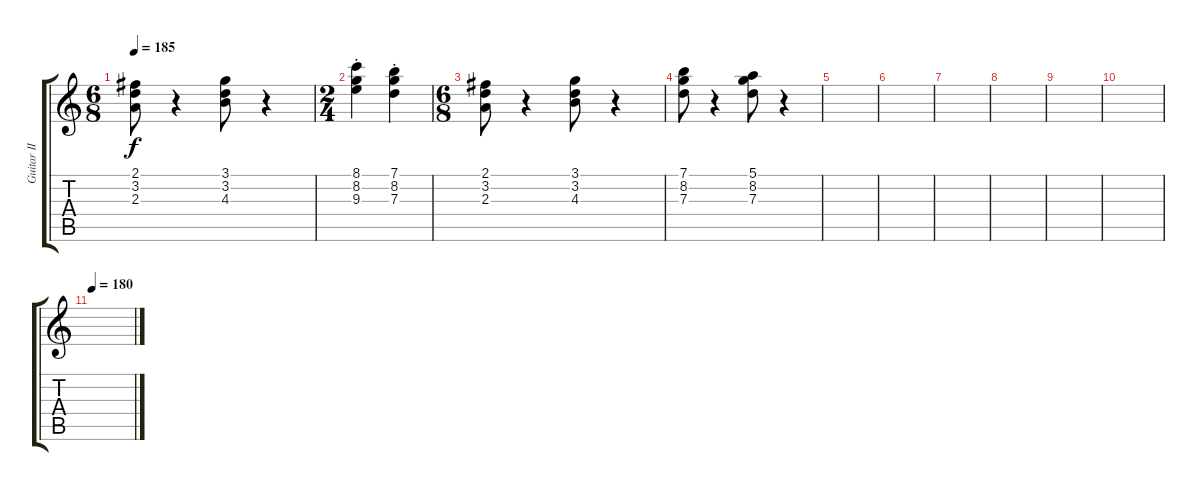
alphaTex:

\track ("Guitar II [Paul]" "Guitar II ") {instrument distortionguitar}
\staff {score tabs}
\tuning (E4 B3 G3 D3 A2 E2) {hide}
\ts (6 8)
\tempo 185
\clef g2
\ks c
(2.1 3.2 2.3).8{dy f} r.4 (3.1 3.2 4.3).8 r.4 |
\ts (2 4)
(8.1{st} 8.2{st} 9.3{st}).4 (7.1{st} 8.2{st} 7.3{st}).4 |
\ts (6 8)
(2.1 3.2 2.3).8 r.4 (3.1 3.2 4.3).8 r.4 |
(7.1 8.2 7.3).8 r.4 (5.1 8.2 7.3).8 r.4 |
|
|
|
|
|
|
\tempo 180
